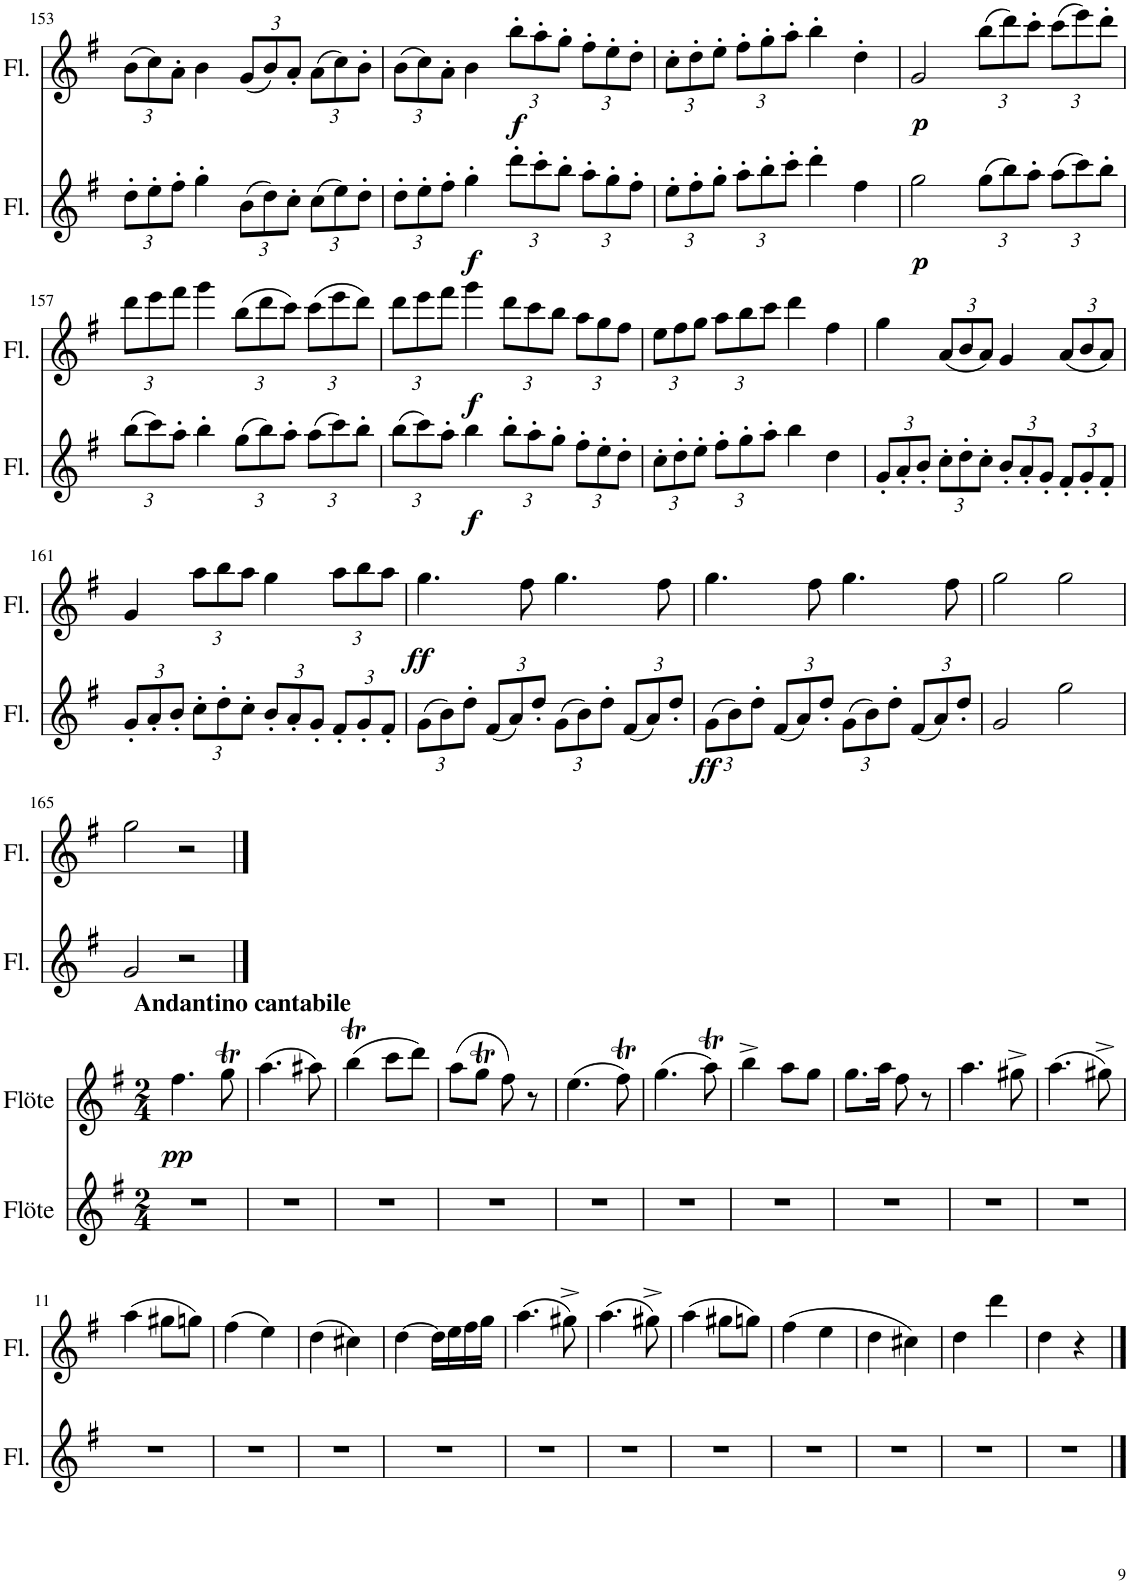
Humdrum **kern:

**kern	**dynam	**kern	**dynam
*part2	*part2	*part1	*part1
*staff2	*staff2	*staff1	*staff1
*I"Flöte	*	*I"Flöte	*
*I'Fl.	*	*I'Fl.	*
!!LO:PB:g=z
*clefG2	*	*clefG2	*
*k[f#]	*	*k[f#]	*
*M4/4	*	*M4/4	*
*met(c)	*	*met(c)	*
*Xbrackettup	*	*Xbrackettup	*
=153	=153	=153	=153
12dd'\L	.	(12b\L	.
12ee'\	.	12cc\)	.
12ff#'\J	.	12a'\J	.
4gg'\	.	4b\	.
(12b\L	.	(12g/L	.
12dd\)	.	12b/)	.
12cc'\J	.	12a'/J	.
(12cc\L	.	(12a\L	.
12ee\)	.	12cc\)	.
12dd'\J	.	12b'\J	.
=154	=154	=154	=154
12dd'\L	.	(12b\L	.
12ee'\	.	12cc\)	.
12ff#'\J	.	12a'\J	.
!	!LO:DY:b	!	!
4gg'\	f	4b\	.
!	!	!	!LO:DY:b
12ddd'\L	.	12bb'\L	f
12ccc'\	.	12aa'\	.
12bb'\J	.	12gg'\J	.
12aa'\L	.	12ff#'\L	.
12gg'\	.	12ee'\	.
12ff#'\J	.	12dd'\J	.
=155	=155	=155	=155
12ee'\L	.	12cc'\L	.
12ff#'\	.	12dd'\	.
12gg'\J	.	12ee'\J	.
12aa'\L	.	12ff#'\L	.
12bb'\	.	12gg'\	.
12ccc'\J	.	12aa'\J	.
4ddd'\	.	4bb'\	.
4ff#\	.	4dd'\	.
=156	=156	=156	=156
!	!LO:DY:b	!	!LO:DY:b
2gg\	p	2g/	p
(12gg\L	.	(12bb\L	.
12bb\)	.	12ddd\)	.
12aa'\J	.	12ccc'\J	.
(12aa\L	.	(12ccc\L	.
12ccc\)	.	12eee\)	.
12bb'\J	.	12ddd'\J	.
!!LO:LB:g=z
=157	=157	=157	=157
(12bb\L	.	12ddd\L	.
12ccc\)	.	12eee\	.
12aa'\J	.	12fff#\J	.
4bb'\	.	4ggg\	.
(12gg\L	.	(12bb\L	.
12bb\)	.	12ddd\	.
12aa'\J	.	12ccc\J)	.
(12aa\L	.	(12ccc\L	.
12ccc\)	.	12eee\	.
12bb'\J	.	12ddd\J)	.
=158	=158	=158	=158
(12bb\L	.	12ddd\L	.
12ccc\)	.	12eee\	.
12aa'\J	.	12fff#\J	.
!	!LO:DY:b	!	!LO:DY:b
4bb\	f	4ggg\	f
12bb'\L	.	12ddd\L	.
12aa'\	.	12ccc\	.
12gg'\J	.	12bb\J	.
12ff#'\L	.	12aa\L	.
12ee'\	.	12gg\	.
12dd'\J	.	12ff#\J	.
=159	=159	=159	=159
12cc'\L	.	12ee\L	.
12dd'\	.	12ff#\	.
12ee'\J	.	12gg\J	.
12ff#'\L	.	12aa\L	.
12gg'\	.	12bb\	.
12aa'\J	.	12ccc\J	.
4bb\	.	4ddd\	.
4dd\	.	4ff#\	.
=160	=160	=160	=160
12g'/L	.	4gg\	.
12a'/	.	.	.
12b'/J	.	.	.
12cc'\L	.	(12a/L	.
12dd'\	.	12b/	.
12cc'\J	.	12a/J)	.
12b'/L	.	4g/	.
12a'/	.	.	.
12g'/J	.	.	.
12f#'/L	.	(12a/L	.
12g'/	.	12b/	.
12f#'/J	.	12a/J)	.
!!LO:LB:g=z
=161	=161	=161	=161
12g'/L	.	4g/	.
12a'/	.	.	.
12b'/J	.	.	.
12cc'\L	.	12aa\L	.
12dd'\	.	12bb\	.
12cc'\J	.	12aa\J	.
12b'/L	.	4gg\	.
12a'/	.	.	.
12g'/J	.	.	.
12f#'/L	.	12aa\L	.
12g'/	.	12bb\	.
12f#'/J	.	12aa\J	.
=162	=162	=162	=162
!	!	!	!LO:DY:b
(12g\L	.	4.gg\	ff
12b\)	.	.	.
12dd'\J	.	.	.
(12f#/L	.	.	.
12a/)	.	.	.
.	.	8ff#\	.
12dd'/J	.	.	.
(12g\L	.	4.gg\	.
12b\)	.	.	.
12dd'\J	.	.	.
(12f#/L	.	.	.
12a/)	.	.	.
.	.	8ff#\	.
12dd'/J	.	.	.
=163	=163	=163	=163
!	!LO:DY:b	!	!
(12g\L	ff	4.gg\	.
12b\)	.	.	.
12dd'\J	.	.	.
(12f#/L	.	.	.
12a/)	.	.	.
.	.	8ff#\	.
12dd'/J	.	.	.
(12g\L	.	4.gg\	.
12b\)	.	.	.
12dd'\J	.	.	.
(12f#/L	.	.	.
12a/)	.	.	.
.	.	8ff#\	.
12dd'/J	.	.	.
=164	=164	=164	=164
2g/	.	2gg\	.
2gg\	.	2gg\	.
!!LO:LB:g=z
=165	=165	=165	=165
2g/	.	2gg\	.
2r	.	2r	.
!!LO:LB:g=z
==1	==1	==1	==1
*M2/4	*	*M2/4	*
!	!	!LO:TX:a:B:t=Andantino cantabile	!
!	!	!	!LO:DY:b
2r	.	4.ff#\	pp
.	.	8ggT\	.
=2	=2	=2	=2
2r	.	(4.aa\	.
.	.	8aa#X\)	.
=3	=3	=3	=3
2r	.	(4bbt\	.
.	.	8ccc\L	.
.	.	8ddd\J)	.
=4	=4	=4	=4
2r	.	(8aa\L	.
.	.	8ggT\J	.
.	.	8ff#\)	.
.	.	8r	.
=5	=5	=5	=5
2r	.	(4.ee\	.
.	.	8ff#t\)	.
=6	=6	=6	=6
2r	.	(4.gg\	.
.	.	8aaT\)	.
=7	=7	=7	=7
2r	.	4bb^\	.
.	.	8aa\L	.
.	.	8gg\J	.
=8	=8	=8	=8
2r	.	8.gg\L	.
.	.	16aa\Jk	.
.	.	8ff#\	.
.	.	8r	.
=9	=9	=9	=9
2r	.	4.aa\	.
.	.	8gg#X^\	.
=10	=10	=10	=10
2r	.	(4.aa\	.
.	.	8gg#X^\)	.
!!LO:LB:g=z
=11	=11	=11	=11
2r	.	(4aa\	.
.	.	8gg#X\L	.
.	.	8ggn\J)	.
=12	=12	=12	=12
2r	.	(4ff#\	.
.	.	4ee\)	.
=13	=13	=13	=13
2r	.	(4dd\	.
.	.	4cc#X\)	.
=14	=14	=14	=14
2r	.	[4dd\	.
.	.	16dd\LL]	.
.	.	16ee\	.
.	.	16ff#\	.
.	.	16gg\JJ	.
=15	=15	=15	=15
2r	.	(4.aa\	.
.	.	8gg#X^\)	.
=16	=16	=16	=16
2r	.	(4.aa\	.
.	.	8gg#X^\)	.
=17	=17	=17	=17
2r	.	(4aa\	.
.	.	8gg#X\L	.
.	.	8ggn\J)	.
=18	=18	=18	=18
2r	.	(4ff#\	.
.	.	4ee\	.
=19	=19	=19	=19
2r	.	4dd\	.
.	.	4cc#X\)	.
=20	=20	=20	=20
2r	.	4dd\	.
.	.	4ddd\	.
=21	=21	=21	=21
2r	.	4dd\	.
.	.	4r	.
==	==	==	==
*-	*-	*-	*-
